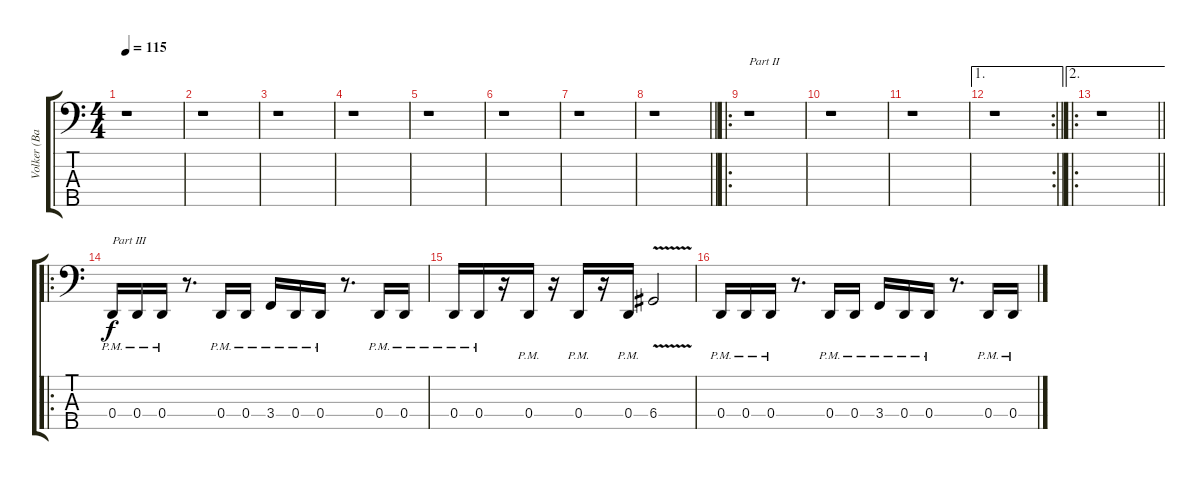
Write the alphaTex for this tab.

\track ("Volker (Bass)" "Volker (Ba") {instrument electricbasspick}
\staff {score tabs}
\tuning (F2 C2 G1 D1 A0) {hide}
\ts (4 4)
\tempo 115
\clef f4
\ks c
r.1{dy f} |
r.1 |
r.1 |
r.1 |
r.1 |
r.1 |
r.1 |
\barLineRight lightlight
r.1 |
\ro
r.1{txt "Part II"} |
r.1 |
r.1 |
\ae 1
\rc 2
\barLineRight lightlight
r.1 |
\ae 2
\ro
\barLineRight lightlight
r.1 |
\ro
0.4{pm}.16{txt "Part III" volume 16 balance 8 instrument electricbasspick} 0.4{pm}.16 0.4{pm}.16 r.8{d} 0.4{pm}.16 0.4{pm}.16 3.4{pm}.16 0.4{pm}.16 0.4{pm}.16 r.8{d} 0.4{pm}.16 0.4{pm}.16 |
0.4{pm}.16 0.4{pm}.16 r.16 0.4{pm}.16 r.16 0.4{pm}.16 r.16 0.4{pm}.16 6.4{v}.2 |
0.4{pm}.16 0.4{pm}.16 0.4{pm}.16 r.8{d} 0.4{pm}.16 0.4{pm}.16 3.4{pm}.16 0.4{pm}.16 0.4{pm}.16 r.8{d} 0.4{pm}.16 0.4{pm}.16
